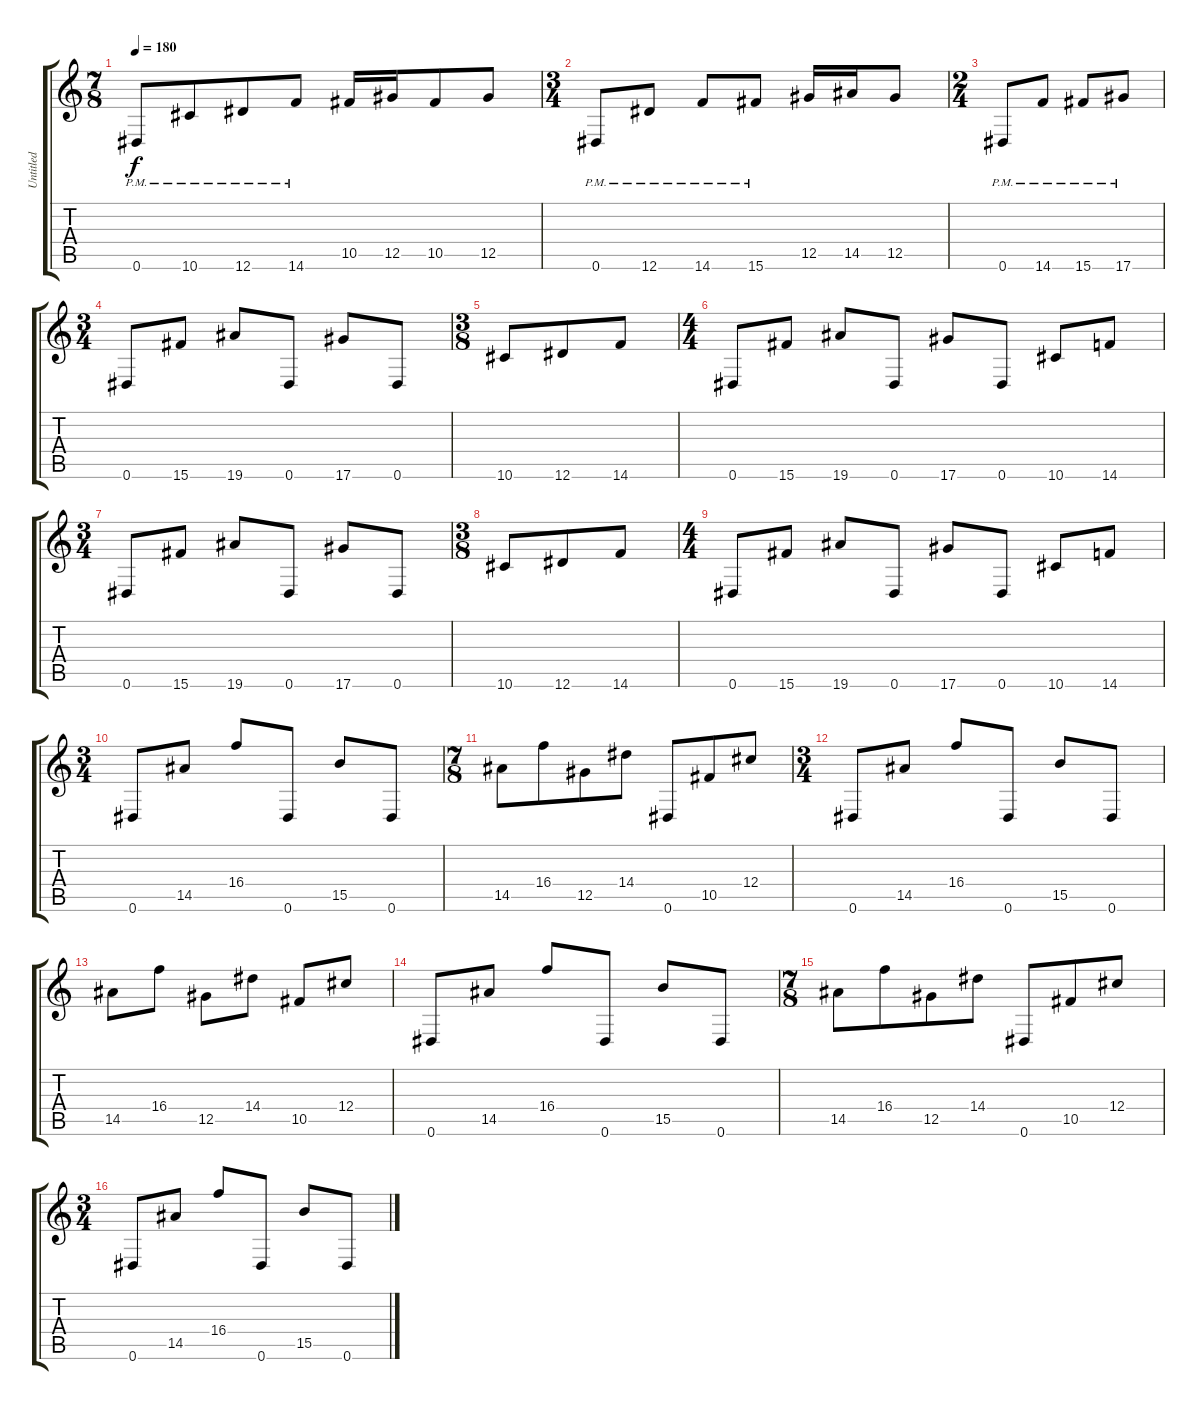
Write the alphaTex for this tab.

\track ("Untitled" "Untitled") {instrument distortionguitar}
\staff {score tabs}
\tuning (Eb4 Bb3 Gb3 Db3 Ab2 Eb2) {hide}
\ts (7 8)
\tempo 180
\clef g2
\ks c
0.6{pm}.8{dy f} 10.6{pm}.8 12.6{pm}.8 14.6{pm}.8 10.5.16 12.5.16 10.5.8 12.5.8 |
\ts (3 4)
0.6{pm}.8 12.6{pm}.8 14.6{pm}.8 15.6{pm}.8 12.5.16 14.5.16 12.5.8 |
\ts (2 4)
0.6{pm}.8 14.6{pm}.8 15.6{pm}.8 17.6{pm}.8 |
\ts (3 4)
0.6.8 15.6.8 19.6.8 0.6.8 17.6.8 0.6.8 |
\ts (3 8)
10.6.8 12.6.8 14.6.8 |
\ts (4 4)
0.6.8 15.6.8 19.6.8 0.6.8 17.6.8 0.6.8 10.6.8 14.6.8 |
\ts (3 4)
0.6.8 15.6.8 19.6.8 0.6.8 17.6.8 0.6.8 |
\ts (3 8)
10.6.8 12.6.8 14.6.8 |
\ts (4 4)
0.6.8 15.6.8 19.6.8 0.6.8 17.6.8 0.6.8 10.6.8 14.6.8 |
\ts (3 4)
0.6.8 14.5.8 16.4.8 0.6.8 15.5.8 0.6.8 |
\ts (7 8)
14.5.8 16.4.8 12.5.8 14.4.8 0.6.8 10.5.8 12.4.8 |
\ts (3 4)
0.6.8 14.5.8 16.4.8 0.6.8 15.5.8 0.6.8 |
14.5.8 16.4.8 12.5.8 14.4.8 10.5.8 12.4.8 |
0.6.8 14.5.8 16.4.8 0.6.8 15.5.8 0.6.8 |
\ts (7 8)
14.5.8 16.4.8 12.5.8 14.4.8 0.6.8 10.5.8 12.4.8 |
\ts (3 4)
0.6.8 14.5.8 16.4.8 0.6.8 15.5.8 0.6.8
